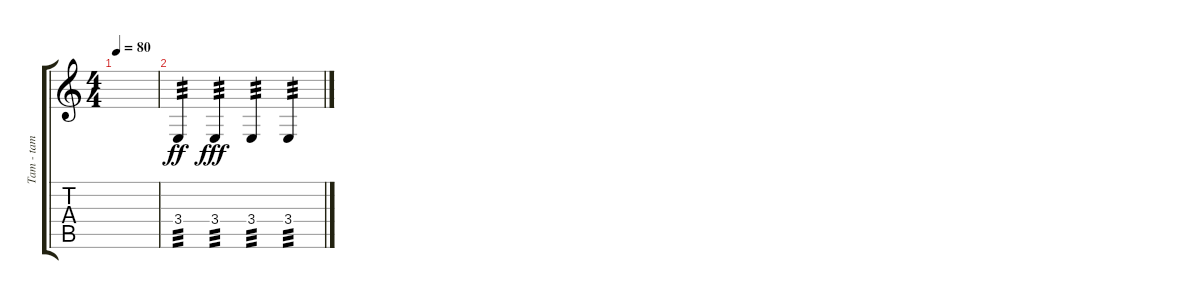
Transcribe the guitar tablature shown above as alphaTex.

\track ("Tam - tam" "Tam - tam") {instrument taikodrum}
\staff {score tabs}
\tuning (Eb4 Bb3 Gb3 Db3 Ab2 Eb2) {hide}
\ts (4 4)
\tempo 80
\clef g2
\ks c
|
3.4.4{tp 3 dy ff volume 8} 3.4.4{tp 3 dy fff} 3.4.4{tp 3} 3.4.4{tp 3}
